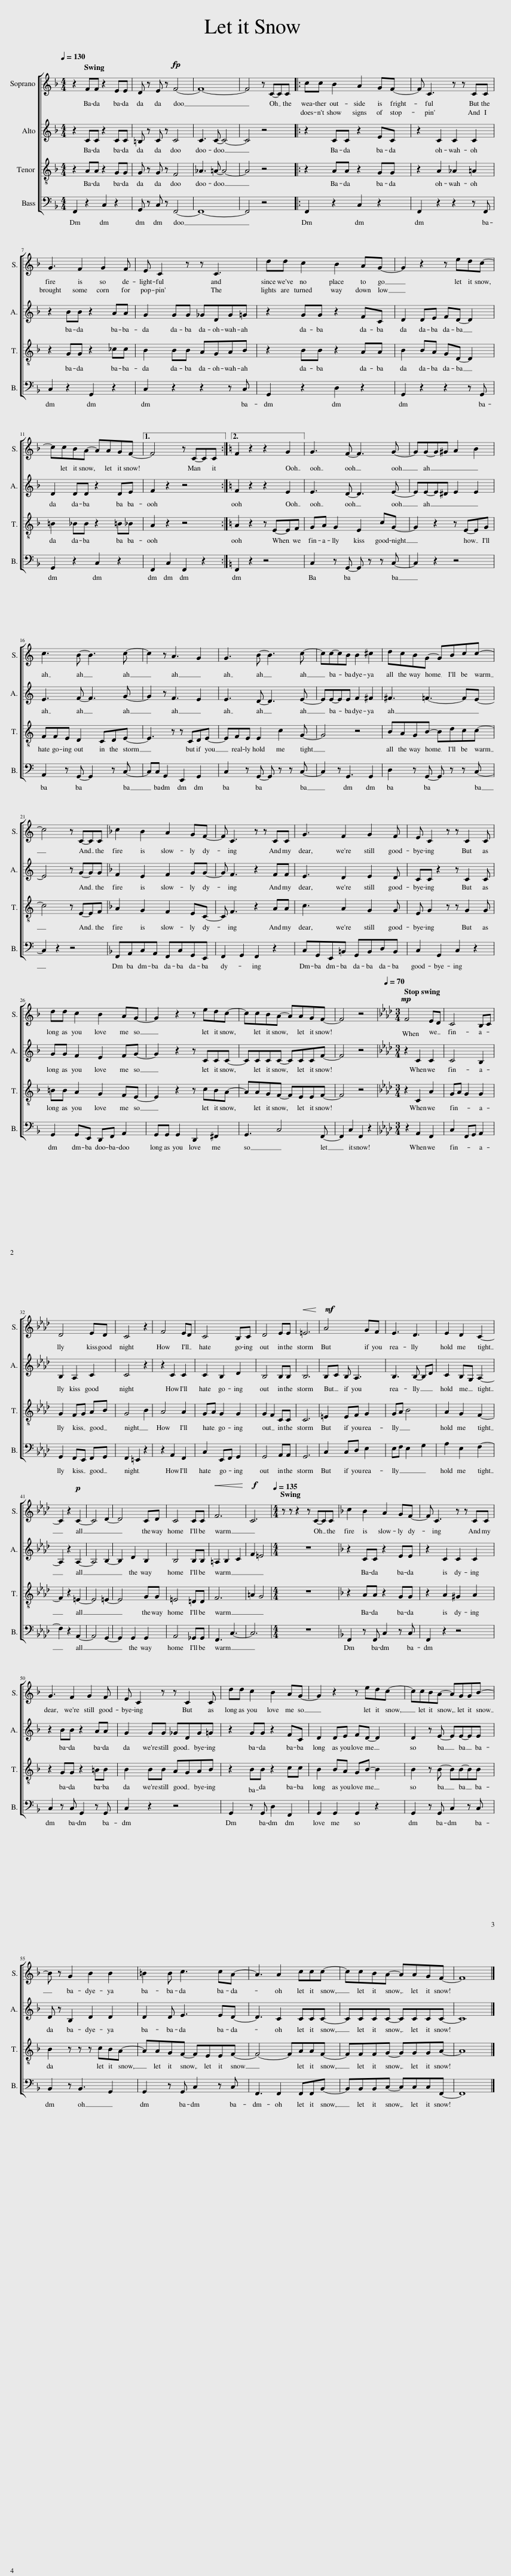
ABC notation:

X:1
%%score [ 1 2 3 4 ]
L:1/8
Q:1/4=130
M:4/4
I:linebreak $
K:F
V:1 treble
V:2 treble
V:3 treble-8
V:4 bass
V:1
 z2 FF z2 EE | D z E z F4- | F8- | F4 z C-CC |: cc B2 A2 GF- | %5
 F C3 z z CC |$ G3 F2 G2 F | E C2 z z C3 | dd c2 B2 AG- | G2 z2 z edc- |$ %10
 ccBA- AAGF- |1 F4 z C-CC :|2[K:C] F2 z2 z2 G2 || G3 F- F3 G- | GG-G^G A2 B2 |$ %15
 c3 B- B3 c- | c2 z A3 G2 | G3 B- B3 c- | cc-cB B2 ^c2 | dcBG- GBcc- |$ %20
 c4 z C-CC |[K:F] c2 B2 A2 GF- | F C3 z z CC | G3 F2 G2 F | E C2 z z C2 C |$ %25
 dd c2 B2 AG- | G2 z2 z edc- | ccBA- AAGF- | F4 z4 |[K:Ab][M:3/4][Q:1/4=70]!mp! F4 ED | %30
 C4 B,C |$ D4 ED | C4 z2 | F4 ED | C4 B,C | %35
 D4 EE |!<(! =E6!<)! |!mf! A4 GF | E3 D3 | E2 D2 C2- |$ %40
 C2 z2!p! C2- | C4 D2- | D4 CD | C4 CC |!<(! F6!<)! | %45
!f! C6 |[M:4/4][Q:1/4=135] z z z2 z C-CC |[K:F] c2 B2 A2 GF- | F C3 z z CC |$ G3 F2 G2 F | %50
 E C2 z z C2 C | dd c2 B2 AG- | G2 z2 z edc- | ccBA- AGGB- |$ B z G2 B2 B2 | %55
 =B2 B c3 cA- | A3 A2 ccc- | ccBA- AAGF- | F8 |] %59
V:2
 z2 CC z2 CC | =B, z C z C4 | C3 C- C4- | C4 z4 |: z2 CC z2 EC | %5
 z2 C2 C2 C2 |$ z2 BB z2 AA | G2 GG _GDG=G | z2 GG z2 FC | D2 DE FD- D2 |$ %10
 D2 DD z2 DE |1 F2 z2 z4 :|2[K:C] F2 z2 z2 E2 || E3 D- D3 E- | EE-E^D E2 E2 |$ %15
 E3 F- F3 G- | G2 z F3 E2 | E3 D- D3 E- | EE-EE F2 ^F2 | ^F3 =F3- FE- |$ %20
 E4 z G-GG |[K:F] F2 E2 F2 GG- | G F3 z2 FF | E3 D2 E2 D | CC z2 z C2 C |$ %25
 GG F2 E2 FG- | G2 z2 z CCC- | CCCC- CCCF- | F4 z4 |[K:Ab][M:3/4] z2 C2 C2 | %30
 C4 B,2 |$ B,2 A,2 C2 | C4 z2 | z2 C2 C2 | C2 B,2 D2 | %35
 B,4 B,B, | B,6 | B,C B, A,3 | B,3 B,- B,D | C2 B,G, A,2- |$ %40
 A,2 z2 A,2- | A,4 B,2- | B,2 D2 B,2 | B,4 B,B, | =A,2 B,2 C2 | %45
 F2 =E4 |[M:4/4] z8 |[K:F] z2 CC z2 EE | z2 C2 C2 C2 |$ z2 BB z2 AA | %50
 G2 GG _GDG=G | z2 GG z2 FC | D2 DE FD- D2 | D2 z E- EE-EE |$ D z B,2 D2 D2 | %55
 D2 D E3 ED- | D3 C2 CCC- | CCCC- CCCC- | C8 |] %59
V:3
 z2 AA z2 GG | G z G z F4 | _A3 =A- A4- | A4 z4 |: z2 AA z2 GG | %5
 z2 A2 _A2 =A2 |$ z2 GG z2 _cc | B2 BB AGAB | z2 BB z2 AA | B2 BA GD- D2 |$ %10
 =B2 _BB z2 =B_B |1 A2 z2 z4 :|2[K:C] A2 z2 z E-EF || GA G2 E2 cG- | G2 z2 z E-EG |$ %15
 FFE D2 CDE- | E3 z z CDE- | EFE E2 c2 G- | G4 z4 | BAGB- Bdcc- |$ %20
 c4 z E-EF |[K:F] A2 G2 F2 EC- | C F3 z2 AA | c3 A2 G2 G | E G2 z z G2 G |$ %25
 =BB A2 G2 FE- | E2 z2 z cBA- | AAGF- FEEF- | F4 z4 |[K:Ab][M:3/4] z2 C2 A2 | %30
 GA G2 G2 |$ G2 FG AB | G4 B2 | A4 A2 | GA G2 G2 | %35
 G2 F2 CC | C6 | =E2 EF G2 | GA B4 | A2 G2 F2- |$ %40
 F2 z2 =E2- | E4 =E2- | E4 GG | =E4 =DD | F6 | %45
 =A2 G4 |[M:4/4] z8 |[K:F] z2 AA z2 GG | z2 A2 ^G2 A2 |$ z2 GG z2 =BB | %50
 B2 BB AGAB | z2 BB z2 cc | B2 BA GB- B2 | B2 z B- BB-BB |$ B2 z z z cBA- | %55
 AAGF- FEEF- | F4- FAAF- | FFFG- GGGA- | A8 |] %59
V:4
 F,,2 z2 C,2 z2 | G,, z C, z F,,4- | F,,8- | F,,4 z4 |: F,,2 z2 C,2 z2 | %5
 F,,2 z2 z2 z F,, |$ C,2 z2 G,,2 z2 | C,2 z2 z2 z C, | G,,2 z2 D,2 z2 | G,,2 z2 z2 z G,, |$ %10
 G,,2 z2 C,2 z2 |1 F,,2 C,2 F,,2 z2 :|2[K:C] F,,2 z2 z4 || C,2 z G,,- G,, z z C,- | C,2 z2 z4 |$ %15
 A,,2 z G,,- G,,2 z C,- | C,C, G,,2 E,,2 G,,2 | C,2 z G,,- G,, z z C,- | C,2 z G,,3 G,,2 | D,2 z G,,- G,, z z C,- |$ %20
 C,2 z2 z4 |[K:F] F,,A,,C,A,, F,,C,G,,E,, | F,,2 G,,2 F,,2 z2 | C,G,,E,,=B,, G,,B,,D,B,, | C,2 G,,2 C,2 z2 |$ %25
 G,,2 G,,E,, D,,F,, A,,2 | G,,G,, G,,2 D,,2 ^F,,2 | G,,3 C,4 F,,- | F,,2 C,2 F,,2 z2 |[K:Ab][M:3/4] z2 A,,2 F,,2 | %30
 C,2 F,,G,, A,,2 |$ G,,2 F,,E,, F,,G,, | F,,2 =E,,2 z2 | z2 A,,2 F,,2 | C,2 E,,F,, G,,2 | %35
 G,,4 A,,A,, | G,,6 | C,2 C,D, E,2 | E,F, E,2 G,2 | A,2 E,2 F,2- |$ %40
 F,2 z2 A,,2- | A,,4 G,,2- | G,,2 G,,2 G,,2 | A,,4 _G,,G,, | F,,3 C,3- | %45
 C,6 |[M:4/4] z8 |[K:F] F,,2 z F,, C,2 z C, | F,,2 z2 z4 |$ C,2 z C, G,,2 z G,, | %50
 C,2 z2 z4 | G,,2 z G,, D,2 F,,2 | G,,2 G,,2 G,,2 z2 | G,,2 z G,, C,2 z C, |$ B,,2 z B,,3 G,,2 | %55
 G,,2 z G,, C,2 z C, | F,,3 F,,2 F,,F,,B,,- | B,,B,,B,,C,- C,C,C,F,,- | F,,8 |] %59
